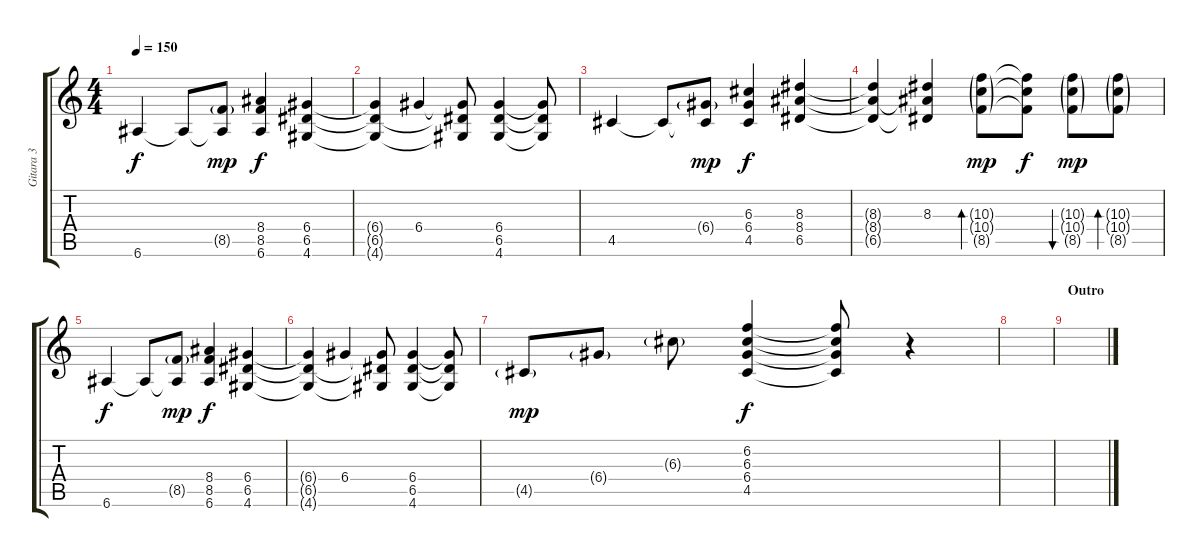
\track ("Gitara 3" "Gitara 3") {instrument electricguitarjazz}
\staff {score tabs}
\tuning (E4 B3 G3 D3 A2 E2) {hide}
\ts (4 4)
\tempo 150
\clef g2
\ks c
6.6.4{dy f} 6.6{t}.8 (8.5{g} 6.6{t}).8{dy mp} (8.4 8.5 6.6).4{dy f} (6.4 6.5 4.6).4 |
(6.4{t} 6.5{t} 4.6{t}).4 6.4.4 (6.4{t} 6.5{t} 4.6{t}).8 (6.4 6.5 4.6).4 (6.4{t} 6.5{t} 4.6{t}).8 |
4.5.4 4.5{t}.8 (6.4{g} 4.5{t}).8{dy mp} (6.3 6.4 4.5).4{dy f} (8.3 8.4 6.5).4 |
(8.3{t} 8.4{t} 6.5{t}).4 (8.3 8.4{t} 6.5{t}).4 (10.3{g} 10.4{g} 8.5{g}).8{bd 120 dy mp} (10.3{t} 10.4{t} 8.5{t}).8{dy f} (10.3{g} 10.4{g} 8.5{g}).8{bu 120 dy mp} (10.3{g} 10.4{g} 8.5{g}).8{bd 120} |
6.6.4{dy f} 6.6{t}.8 (8.5{g} 6.6{t}).8{dy mp} (8.4 8.5 6.6).4{dy f} (6.4 6.5 4.6).4 |
(6.4{t} 6.5{t} 4.6{t}).4 6.4.4 (6.4{t} 6.5{t} 4.6{t}).8 (6.4 6.5 4.6).4 (6.4{t} 6.5{t} 4.6{t}).8 |
4.5{g}.8{dy mp} 6.4{g}.8 6.3{g}.8 (6.2 6.3 6.4 4.5).4{dy f} (6.2{t} 6.3{t} 6.4{t} 4.5{t}).8 r.4 |
|
\section ("" "Outro")
